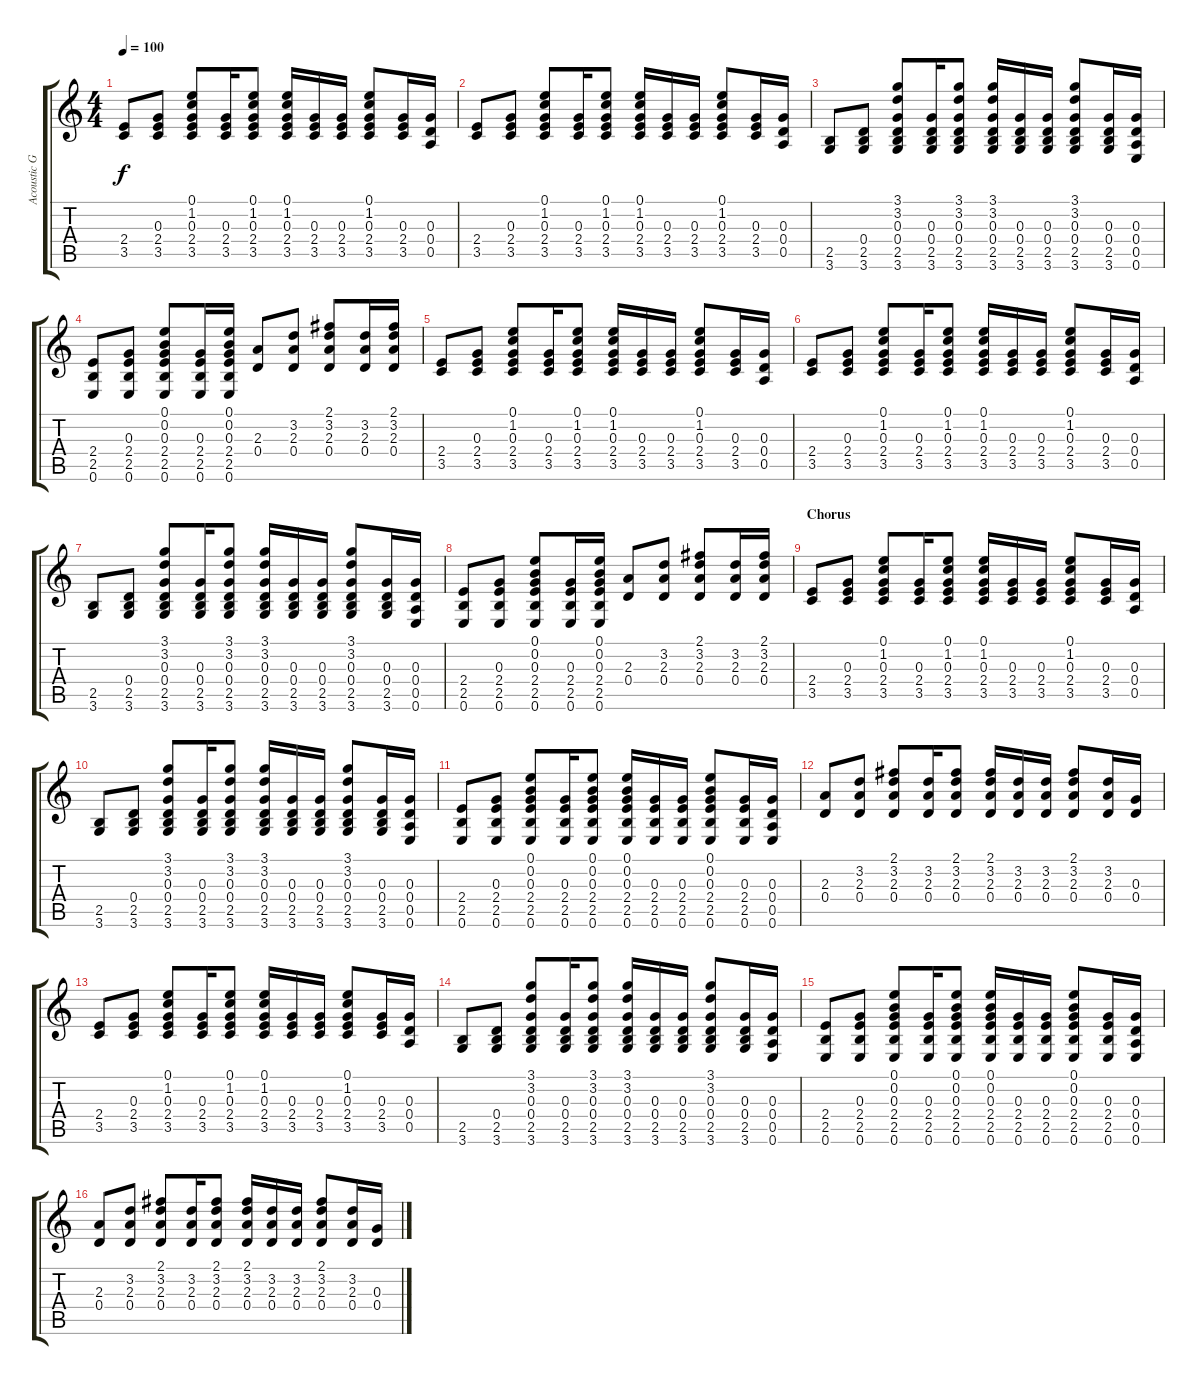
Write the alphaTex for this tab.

\track ("Acoustic Guitar" "Acoustic G") {instrument acousticguitarsteel}
\staff {score tabs}
\tuning (E4 B3 G3 D3 A2 E2) {hide}
\ts (4 4)
\tempo 100
\clef g2
\ks c
(2.4 3.5).8{dy f} (0.3 2.4 3.5).8 (0.1 1.2 0.3 2.4 3.5).8 (0.3 2.4 3.5).16 (0.1 1.2 0.3 2.4 3.5).8 (0.1 1.2 0.3 2.4 3.5).16 (0.3 2.4 3.5).16 (0.3 2.4 3.5).16 (0.1 1.2 0.3 2.4 3.5).8 (0.3 2.4 3.5).16 (0.3 0.4 0.5).16 |
(2.4 3.5).8 (0.3 2.4 3.5).8 (0.1 1.2 0.3 2.4 3.5).8 (0.3 2.4 3.5).16 (0.1 1.2 0.3 2.4 3.5).8 (0.1 1.2 0.3 2.4 3.5).16 (0.3 2.4 3.5).16 (0.3 2.4 3.5).16 (0.1 1.2 0.3 2.4 3.5).8 (0.3 2.4 3.5).16 (0.3 0.4 0.5).16 |
(2.5 3.6).8 (0.4 2.5 3.6).8 (3.1 3.2 0.3 0.4 2.5 3.6).8 (0.3 0.4 2.5 3.6).16 (3.1 3.2 0.3 0.4 2.5 3.6).8 (3.1 3.2 0.3 0.4 2.5 3.6).16 (0.3 0.4 2.5 3.6).16 (0.3 0.4 2.5 3.6).16 (3.1 3.2 0.3 0.4 2.5 3.6).8 (0.3 0.4 2.5 3.6).16 (0.3 0.4 0.5 0.6).16 |
(2.4 2.5 0.6).8 (0.3 2.4 2.5 0.6).8 (0.1 0.2 0.3 2.4 2.5 0.6).8 (0.3 2.4 2.5 0.6).16 (0.1 0.2 0.3 2.4 2.5 0.6).16 (2.3 0.4).8 (3.2 2.3 0.4).8 (2.1 3.2 2.3 0.4).8 (3.2 2.3 0.4).16 (2.1 3.2 2.3 0.4).16 |
(2.4 3.5).8 (0.3 2.4 3.5).8 (0.1 1.2 0.3 2.4 3.5).8 (0.3 2.4 3.5).16 (0.1 1.2 0.3 2.4 3.5).8 (0.1 1.2 0.3 2.4 3.5).16 (0.3 2.4 3.5).16 (0.3 2.4 3.5).16 (0.1 1.2 0.3 2.4 3.5).8 (0.3 2.4 3.5).16 (0.3 0.4 0.5).16 |
(2.4 3.5).8 (0.3 2.4 3.5).8 (0.1 1.2 0.3 2.4 3.5).8 (0.3 2.4 3.5).16 (0.1 1.2 0.3 2.4 3.5).8 (0.1 1.2 0.3 2.4 3.5).16 (0.3 2.4 3.5).16 (0.3 2.4 3.5).16 (0.1 1.2 0.3 2.4 3.5).8 (0.3 2.4 3.5).16 (0.3 0.4 0.5).16 |
(2.5 3.6).8 (0.4 2.5 3.6).8 (3.1 3.2 0.3 0.4 2.5 3.6).8 (0.3 0.4 2.5 3.6).16 (3.1 3.2 0.3 0.4 2.5 3.6).8 (3.1 3.2 0.3 0.4 2.5 3.6).16 (0.3 0.4 2.5 3.6).16 (0.3 0.4 2.5 3.6).16 (3.1 3.2 0.3 0.4 2.5 3.6).8 (0.3 0.4 2.5 3.6).16 (0.3 0.4 0.5 0.6).16 |
(2.4 2.5 0.6).8 (0.3 2.4 2.5 0.6).8 (0.1 0.2 0.3 2.4 2.5 0.6).8 (0.3 2.4 2.5 0.6).16 (0.1 0.2 0.3 2.4 2.5 0.6).16 (2.3 0.4).8 (3.2 2.3 0.4).8 (2.1 3.2 2.3 0.4).8 (3.2 2.3 0.4).16 (2.1 3.2 2.3 0.4).16 |
\section ("" "Chorus")
(2.4 3.5).8 (0.3 2.4 3.5).8 (0.1 1.2 0.3 2.4 3.5).8 (0.3 2.4 3.5).16 (0.1 1.2 0.3 2.4 3.5).8 (0.1 1.2 0.3 2.4 3.5).16 (0.3 2.4 3.5).16 (0.3 2.4 3.5).16 (0.1 1.2 0.3 2.4 3.5).8 (0.3 2.4 3.5).16 (0.3 0.4 0.5).16 |
(2.5 3.6).8 (0.4 2.5 3.6).8 (3.1 3.2 0.3 0.4 2.5 3.6).8 (0.3 0.4 2.5 3.6).16 (3.1 3.2 0.3 0.4 2.5 3.6).8 (3.1 3.2 0.3 0.4 2.5 3.6).16 (0.3 0.4 2.5 3.6).16 (0.3 0.4 2.5 3.6).16 (3.1 3.2 0.3 0.4 2.5 3.6).8 (0.3 0.4 2.5 3.6).16 (0.3 0.4 0.5 0.6).16 |
(2.4 2.5 0.6).8 (0.3 2.4 2.5 0.6).8 (0.1 0.2 0.3 2.4 2.5 0.6).8 (0.3 2.4 2.5 0.6).16 (0.1 0.2 0.3 2.4 2.5 0.6).8 (0.1 0.2 0.3 2.4 2.5 0.6).16 (0.3 2.4 2.5 0.6).16 (0.3 2.4 2.5 0.6).16 (0.1 0.2 0.3 2.4 2.5 0.6).8 (0.3 2.4 2.5 0.6).16 (0.3 0.4 0.5 0.6).16 |
(2.3 0.4).8 (3.2 2.3 0.4).8 (2.1 3.2 2.3 0.4).8 (3.2 2.3 0.4).16 (2.1 3.2 2.3 0.4).8 (2.1 3.2 2.3 0.4).16 (3.2 2.3 0.4).16 (3.2 2.3 0.4).16 (2.1 3.2 2.3 0.4).8 (3.2 2.3 0.4).16 (0.3 0.4).16 |
(2.4 3.5).8 (0.3 2.4 3.5).8 (0.1 1.2 0.3 2.4 3.5).8 (0.3 2.4 3.5).16 (0.1 1.2 0.3 2.4 3.5).8 (0.1 1.2 0.3 2.4 3.5).16 (0.3 2.4 3.5).16 (0.3 2.4 3.5).16 (0.1 1.2 0.3 2.4 3.5).8 (0.3 2.4 3.5).16 (0.3 0.4 0.5).16 |
(2.5 3.6).8 (0.4 2.5 3.6).8 (3.1 3.2 0.3 0.4 2.5 3.6).8 (0.3 0.4 2.5 3.6).16 (3.1 3.2 0.3 0.4 2.5 3.6).8 (3.1 3.2 0.3 0.4 2.5 3.6).16 (0.3 0.4 2.5 3.6).16 (0.3 0.4 2.5 3.6).16 (3.1 3.2 0.3 0.4 2.5 3.6).8 (0.3 0.4 2.5 3.6).16 (0.3 0.4 0.5 0.6).16 |
(2.4 2.5 0.6).8 (0.3 2.4 2.5 0.6).8 (0.1 0.2 0.3 2.4 2.5 0.6).8 (0.3 2.4 2.5 0.6).16 (0.1 0.2 0.3 2.4 2.5 0.6).8 (0.1 0.2 0.3 2.4 2.5 0.6).16 (0.3 2.4 2.5 0.6).16 (0.3 2.4 2.5 0.6).16 (0.1 0.2 0.3 2.4 2.5 0.6).8 (0.3 2.4 2.5 0.6).16 (0.3 0.4 0.5 0.6).16 |
(2.3 0.4).8 (3.2 2.3 0.4).8 (2.1 3.2 2.3 0.4).8 (3.2 2.3 0.4).16 (2.1 3.2 2.3 0.4).8 (2.1 3.2 2.3 0.4).16 (3.2 2.3 0.4).16 (3.2 2.3 0.4).16 (2.1 3.2 2.3 0.4).8 (3.2 2.3 0.4).16 (0.3 0.4).16
